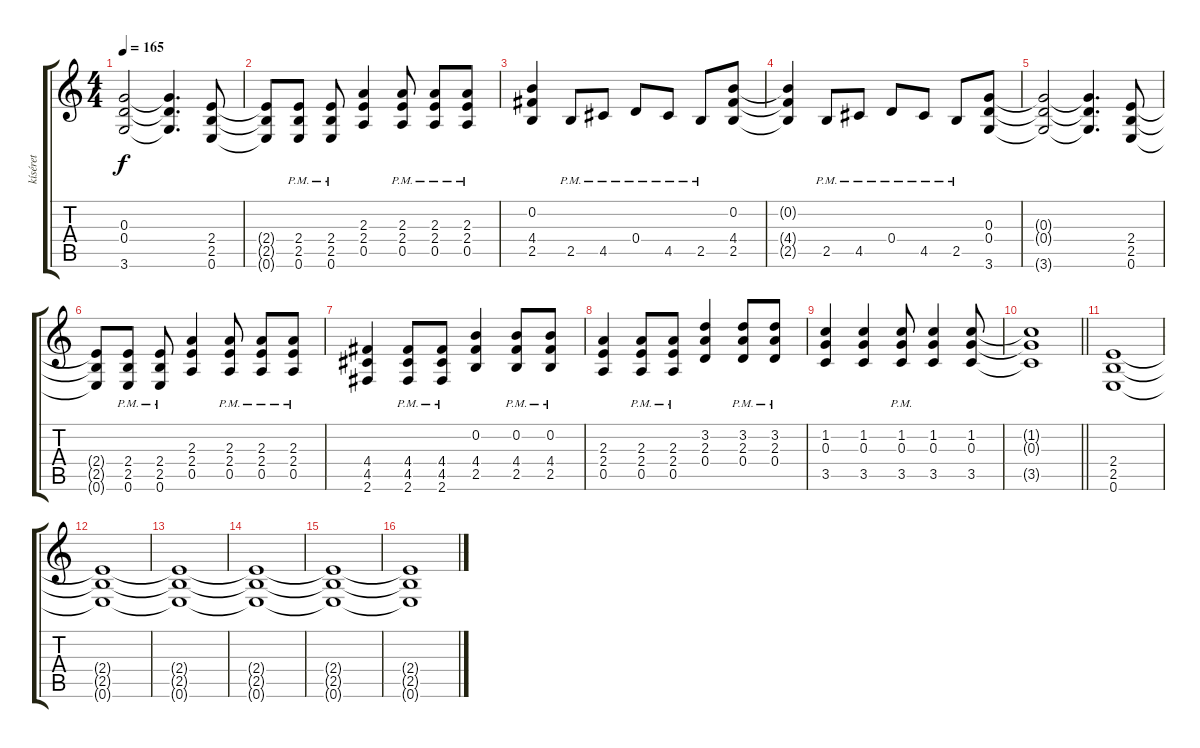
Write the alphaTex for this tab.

\track ("kíséret" "kíséret") {instrument distortionguitar}
\staff {score tabs}
\tuning (E4 B3 G3 D3 A2 E2) {hide}
\ts (4 4)
\tempo 165
\clef g2
\ks c
(0.3{t} 0.4{t} 3.6{t}).2{dy f} (0.3{t} 0.4{t} 3.6{t}).4{d} (2.4 2.5 0.6).8 |
(2.4{t} 2.5{t} 0.6{t}).8 (2.4{pm} 2.5{pm} 0.6{pm}).8 (2.4{pm} 2.5{pm} 0.6{pm}).8 (2.3 2.4 0.5).4 (2.3{pm} 2.4{pm} 0.5{pm}).8 (2.3{pm} 2.4{pm} 0.5{pm}).8 (2.3{pm} 2.4{pm} 0.5{pm}).8 |
(0.2 4.4 2.5).4 2.5{pm}.8 4.5{pm}.8 0.4{pm}.8 4.5{pm}.8 2.5{pm}.8 (0.2 4.4 2.5).8 |
(0.2{t} 4.4{t} 2.5{t}).4 2.5{pm}.8 4.5{pm}.8 0.4{pm}.8 4.5{pm}.8 2.5{pm}.8 (0.3 0.4 3.6).8 |
(0.3{t} 0.4{t} 3.6{t}).2 (0.3{t} 0.4{t} 3.6{t}).4{d} (2.4 2.5 0.6).8 |
(2.4{t} 2.5{t} 0.6{t}).8 (2.4{pm} 2.5{pm} 0.6{pm}).8 (2.4{pm} 2.5{pm} 0.6{pm}).8 (2.3 2.4 0.5).4 (2.3{pm} 2.4{pm} 0.5{pm}).8 (2.3{pm} 2.4{pm} 0.5{pm}).8 (2.3{pm} 2.4{pm} 0.5{pm}).8 |
(4.4 4.5 2.6).4 (4.4{pm} 4.5{pm} 2.6{pm}).8 (4.4{pm} 4.5{pm} 2.6{pm}).8 (0.2 4.4 2.5).4 (0.2{pm} 4.4{pm} 2.5{pm}).8 (0.2{pm} 4.4{pm} 2.5{pm}).8 |
(2.3 2.4 0.5).4 (2.3{pm} 2.4{pm} 0.5{pm}).8 (2.3{pm} 2.4{pm} 0.5{pm}).8 (3.2 2.3 0.4).4 (3.2{pm} 2.3{pm} 0.4{pm}).8 (3.2{pm} 2.3{pm} 0.4{pm}).8 |
(1.2 0.3 3.5).4 (1.2 0.3 3.5).4 (1.2{pm} 0.3{pm} 3.5{pm}).8 (1.2 0.3 3.5).4 (1.2 0.3 3.5).8 |
\barLineRight lightlight
(1.2{t} 0.3{t} 3.5{t}).1 |
(2.4 2.5 0.6).1 |
(2.4{t} 2.5{t} 0.6{t}).1 |
(2.4{t} 2.5{t} 0.6{t}).1 |
(2.4{t} 2.5{t} 0.6{t}).1 |
(2.4{t} 2.5{t} 0.6{t}).1 |
(2.4{t} 2.5{t} 0.6{t}).1
